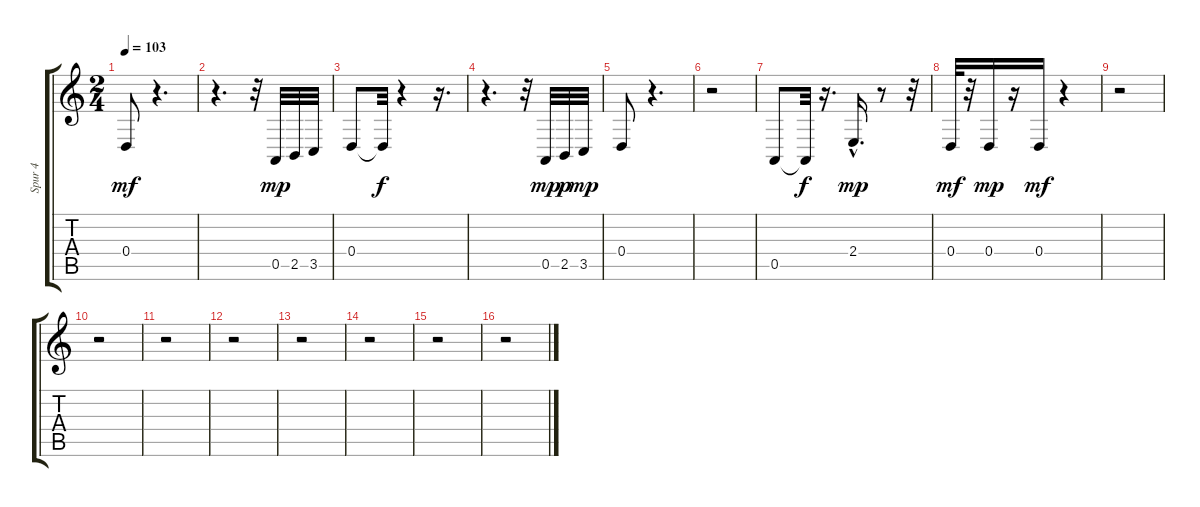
\track ("Spur 4" "Spur 4") {instrument trombone}
\staff {score tabs}
\tuning (E4 B3 G3 D3 A2 E2) {hide}
\ts (2 4)
\tempo 103
\clef g2
\ks c
0.4.8{dy mf} r.4{d} |
r.4{d} r.32 0.5.32{dy mp} 2.5.32 3.5.32 |
0.4.8 0.4{t}.32{dy f} r.4 r.16{d} |
r.4{d} r.32 0.5.32{dy mp} 2.5.32{dy p} 3.5.32{dy mp} |
0.4.8 r.4{d} |
r.2 |
0.5.8 0.5{t}.32{dy f} r.16{d} 2.4{hac}.16{d dy mp} r.8 r.32 |
0.4.32{dy mf} r.32 0.4.16{dy mp} r.16 0.4.16{dy mf} r.4 |
r.2 |
r.2 |
r.2 |
r.2 |
r.2 |
r.2 |
r.2 |
r.2
